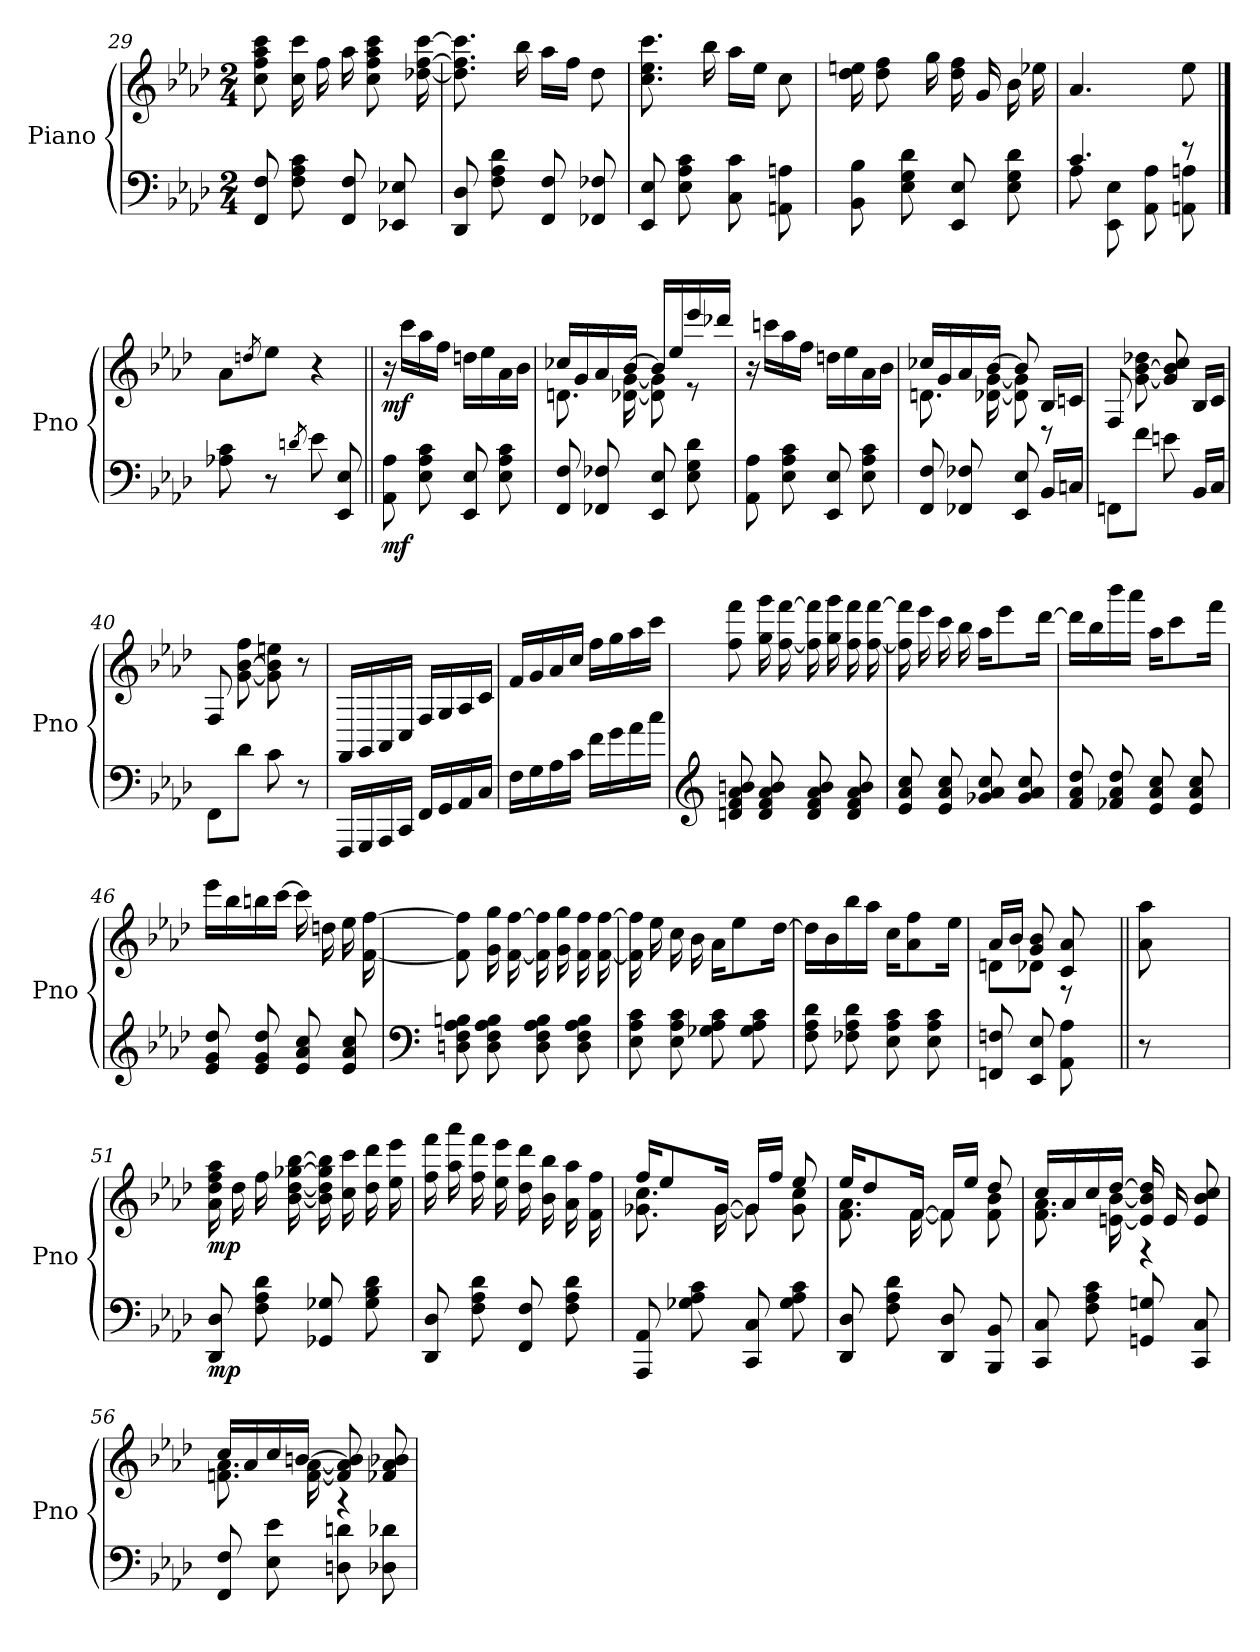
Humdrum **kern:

**kern	**dynam	**kern	**dynam
*part2	*part2	*part1	*part1
*staff2	*staff2	*staff1	*staff1
*I"Piano	*	*I"Piano	*
*I'Pno	*	*I'Pno	*
*clefF4	*	*clefG2	*
*k[b-e-a-d-]	*	*k[b-e-a-d-]	*
*M2/4	*	*M2/4	*
=29	=29	=29	=29
8FF/ 8F/	.	8cc\ 8ff\ 8aa-\ 8ccc\	.
8F\ 8A-\ 8c\	.	16cc\ 16ccc\	.
.	.	16ff\	.
8FF/ 8F/	.	16aa-\	.
.	.	8cc\ 8ff\ 8aa-\ 8ccc\	.
8EE-X/ 8E-X/	.	.	.
.	.	[16dd-X\ [16ff\ [16ccc\	.
=30	=30	=30	=30
8DD-/ 8D-/	.	8.dd-\] 8.ff\] 8.ccc\]	.
8F\ 8A-\ 8d-\	.	.	.
.	.	16bb-\	.
8FF/ 8F/	.	16aa-\LL	.
.	.	16ff\JJ	.
8FF-X/ 8F-X/	.	8dd-\	.
=31	=31	=31	=31
8EE-/ 8E-/	.	8.cc\ 8.ee-\ 8.ccc\	.
8E-\ 8A-\ 8c\	.	.	.
.	.	16bb-\	.
8C\ 8c\	.	16aa-\LL	.
.	.	16ee-\JJ	.
8AAn\ 8An\	.	8cc\	.
!!LO:LB:g=z
=32	=32	=32	=32
8BB-\ 8B-\	.	16dd-\ 16een\	.
.	.	8dd-\ 8ff\	.
8E-\ 8G\ 8d-\	.	.	.
.	.	16gg\	.
8EE-/ 8E-/	.	16dd-\ 16ff\	.
.	.	16g/	.
8E-\ 8G\ 8d-\	.	16b-\	.
.	.	16ee-X\	.
=33	=33	=33	=33
*^	*	*	*
4.c/	8A-\	.	4.a-/	.
.	8EE-\ 8E-\	.	.	.
.	8AA-\ 8A-\	.	.	.
8r	8AAn\ 8An\	.	8ee-\	.
*v	*v	*	*	*
==34	==34	==34	==34
8A-X\ 8c\	.	8a-\L	.
.	.	8qddn/	.
8r	.	8ee-\J	.
8qdn/	.	.	.
8e-\	.	4r	.
8EE-/ 8E-/	.	.	.
=35||	=35||	=35||	=35||
!	!LO:DY:b	!	!LO:DY:b
8AA-\ 8A-\	mf	16r	mf
.	.	16ccc\LL	.
8E-\ 8A-\ 8c\	.	16aa-\	.
.	.	16ff\JJ	.
8EE-/ 8E-/	.	16ddn\LL	.
.	.	16ee-\	.
8E-\ 8A-\ 8c\	.	16a-\	.
.	.	16b-\JJ	.
=36	=36	=36	=36
*	*	*^	*
8FF/ 8F/	.	16cc-X/LL	8.dn\	.
.	.	16g/	.	.
8FF-X/ 8F-X/	.	16a-/	.	.
.	.	[16b-/JJ	[16d-X\ [16g\	.
8EE-/ 8E-/	.	16b-/LL]	8d-\] 8g\]	.
.	.	16ee-/	.	.
8E-\ 8G\ 8d-\	.	16eee-/	8r	.
.	.	16ddd-X/JJ	.	.
*	*	*v	*v	*
!!LO:LB:g=z
=37	=37	=37	=37
8AA-\ 8A-\	.	16r	.
.	.	16cccn\LL	.
8E-\ 8A-\ 8c\	.	16aa-\	.
.	.	16ff\JJ	.
8EE-/ 8E-/	.	16ddn\LL	.
.	.	16ee-\	.
8E-\ 8A-\ 8c\	.	16a-\	.
.	.	16b-\JJ	.
=38	=38	=38	=38
*	*	*^	*
8FF/ 8F/	.	16cc-X/LL	8.dn\	.
.	.	16g/	.	.
8FF-X/ 8F-X/	.	16a-/	.	.
.	.	[16b-/JJ	[16d-X\ [16g\	.
8EE-/ 8E-/	.	8b-/]	8d-\] 8g\]	.
16BB-/LL	.	16B-/LL	8r	.
16Cn/JJ	.	16cn/JJ	.	.
*	*	*v	*v	*
=39	=39	=39	=39
8FFn\L	.	8F/	.
8f\J	.	[8g\ [8b-\ 8dd-X\	.
8en\	.	8g/] 8b-/] 8cc/	.
16BB-/LL	.	16B-/LL	.
16C/JJ	.	16c/JJ	.
=40	=40	=40	=40
8FF\L	.	8F/	.
8d-\J	.	[8g\ [8b-\ 8ff\	.
8c\	.	8g\] 8b-\] 8een\	.
8r	.	8r	.
=41	=41	=41	=41
16FFF/LL	.	16FF/LL	.
16GGG/	.	16GG/	.
16AAA-/	.	16AA-/	.
16CC/JJ	.	16C/JJ	.
16FF/LL	.	16F/LL	.
16GG/	.	16G/	.
16AA-/	.	16A-/	.
16C/JJ	.	16c/JJ	.
!!LO:LB:g=z
=42	=42	=42	=42
16F\LL	.	16f/LL	.
16G\	.	16g/	.
16A-\	.	16a-/	.
16c\JJ	.	16cc/JJ	.
16f\LL	.	16ff\LL	.
16g\	.	16gg\	.
16a-\	.	16aa-\	.
16cc\JJ	.	16ccc\JJ	.
=43	=43	=43	=43
*clefG2	*	*	*
8dn/ 8f/ 8a-/ 8bn/	.	8ff\ 8fff\	.
8d/ 8f/ 8a-/ 8b/	.	16gg\ 16ggg\	.
.	.	[16ff\ [16fff\	.
8d/ 8f/ 8a-/ 8b/	.	16ff\] 16fff\]	.
.	.	16gg\ 16ggg\	.
8d/ 8f/ 8a-/ 8b/	.	16ff\ 16fff\	.
.	.	[16ff\ [16fff\	.
=44	=44	=44	=44
8e-/ 8a-/ 8cc/	.	16ff\] 16fff\]	.
.	.	16eee-\	.
8e-/ 8a-/ 8cc/	.	16ccc\	.
.	.	16bb-\	.
8g-X/ 8a-/ 8cc/	.	16aa-\KL	.
.	.	8eee-\	.
8g-/ 8a-/ 8cc/	.	.	.
.	.	[16ddd-\Jk	.
=45	=45	=45	=45
8f/ 8a-/ 8dd-/	.	16ddd-\LL]	.
.	.	16bb-\	.
8f-X/ 8a-/ 8dd-/	.	16bbb-\	.
.	.	16aaa-\JJ	.
8e-/ 8a-/ 8cc/	.	16aa-\KL	.
.	.	8ccc\	.
8e-/ 8a-/ 8cc/	.	.	.
.	.	16fff\Jk	.
!!LO:LB:g=z
=46	=46	=46	=46
8e-/ 8g/ 8dd-/	.	16eee-\LL	.
.	.	16bb-\	.
8e-/ 8g/ 8dd-/	.	16bbn\	.
.	.	[16ccc\JJ	.
8e-/ 8a-/ 8cc/	.	16ccc\]	.
.	.	16ddn\	.
8e-/ 8a-/ 8cc/	.	16ee-\	.
.	.	[16f\ [16ff\	.
=47	=47	=47	=47
*clefF4	*	*	*
8Dn\ 8F\ 8A-\ 8Bn\	.	8f\] 8ff\]	.
8D\ 8F\ 8A-\ 8B\	.	16g\ 16gg\	.
.	.	[16f\ [16ff\	.
8D\ 8F\ 8A-\ 8B\	.	16f\] 16ff\]	.
.	.	16g\ 16gg\	.
8D\ 8F\ 8A-\ 8B\	.	16f\ 16ff\	.
.	.	[16f\ [16ff\	.
=48	=48	=48	=48
8E-\ 8A-\ 8c\	.	16f\] 16ff\]	.
.	.	16ee-\	.
8E-\ 8A-\ 8c\	.	16cc\	.
.	.	16b-\	.
8G-X\ 8A-\ 8c\	.	16a-\KL	.
.	.	8ee-\	.
8G-\ 8A-\ 8c\	.	.	.
.	.	[16dd-\Jk	.
=49	=49	=49	=49
8F\ 8A-\ 8d-\	.	16dd-\LL]	.
.	.	16b-\	.
8F-X\ 8A-\ 8d-\	.	16bb-\	.
.	.	16aa-\JJ	.
8E-\ 8A-\ 8c\	.	16cc\KL	.
.	.	8a-\ 8ff\	.
8E-\ 8A-\ 8c\	.	.	.
.	.	16ee-\Jk	.
=50	=50	=50	=50
*	*	*^	*
8FFn/ 8Fn/	.	16a-/LL	8dn\L	.
.	.	16b-/JJ	.	.
8EE-/ 8E-/	.	8g/ 8b-/	8d-X\J	.
8AA-\ 8A-\	.	8c/ 8a-/	8r	.
8ryy	.	8ryy	8ryy	.
*	*	*v	*v	*
!!LO:PB:g=z
=||	=||	=||	=||
8r	.	8a-\ 8aa-\	.
4.ryy	.	4.ryy	.
=51!|	=51!|	=51!|	=51!|
!	!LO:DY:b	!	!LO:DY:b
8DD-/ 8D-/	mp	16a-\ 16dd-\ 16ff\ 16aa-\	mp
.	.	16dd-\	.
8F\ 8A-\ 8d-\	.	16ff\	.
.	.	[16b-\ [16dd-\ [16gg-X\ [16bb-\	.
8GG-X/ 8G-X/	.	16b-\] 16dd-\] 16gg-\] 16bb-\]	.
.	.	16cc\ 16ccc\	.
8G-\ 8B-\ 8d-\	.	16dd-\ 16ddd-\	.
.	.	16ee-\ 16eee-\	.
=52	=52	=52	=52
8DD-/ 8D-/	.	16ff\ 16fff\	.
.	.	16aa-\ 16aaa-\	.
8F\ 8A-\ 8d-\	.	16ff\ 16fff\	.
.	.	16ee-\ 16eee-\	.
8FF/ 8F/	.	16dd-\ 16ddd-\	.
.	.	16b-\ 16bb-\	.
8F\ 8A-\ 8d-\	.	16a-\ 16aa-\	.
.	.	16f\ 16ff\	.
=53	=53	=53	=53
*	*	*^	*
8AAA-/ 8AA-/	.	16ff/KL	8.g-X\ 8.cc\	.
.	.	8ee-/	.	.
8G-X\ 8A-\ 8c\	.	.	.	.
.	.	[16g-/Jk	[16g-\	.
8CC/ 8C/	.	16g-/LL]	8g-\]	.
.	.	16ff/JJ	.	.
8G-\ 8A-\ 8c\	.	8ee-/	8g-\ 8cc\	.
=54	=54	=54	=54	=54
8DD-/ 8D-/	.	16ee-/KL	8.f\ 8.a-\	.
.	.	8dd-/	.	.
8F\ 8A-\ 8d-\	.	.	.	.
.	.	[16f/Jk	[16f\	.
8DD-/ 8D-/	.	16f/LL]	8f\]	.
.	.	16ee-/JJ	.	.
8BBB-/ 8BB-/	.	8dd-/	8f\ 8b-\	.
!!LO:LB:g=z	!!
=55	=55	=55	=55	=55
8CC/ 8C/	.	16cc/LL	8.f\ 8.a-\	.
.	.	16a-/	.	.
8F\ 8A-\ 8c\	.	16cc/	.	.
.	.	[16dd-/JJ	[16en\ [16b-\	.
8GGn/ 8Gn/	.	16e/] 16b-/] 16dd-/]	4r	.
.	.	16e/	.	.
8CC/ 8C/	.	8e/ 8b-/ 8cc/	.	.
=56	=56	=56	=56	=56
8FF/ 8F/	.	16cc/LL	8.fn\ 8.a-\	.
.	.	16a-/	.	.
8E-\ 8e-\	.	16cc/	.	.
.	.	[16bn/JJ	[16f\ [16a-\	.
8Dn\ 8dn\	.	8f/] 8a-/] 8b/]	4r	.
8D-X\ 8d-X\	.	8f-X/ 8a-/ 8b-X/	.	.
*	*	*v	*v	*
=	=	=	=
*-	*-	*-	*-
